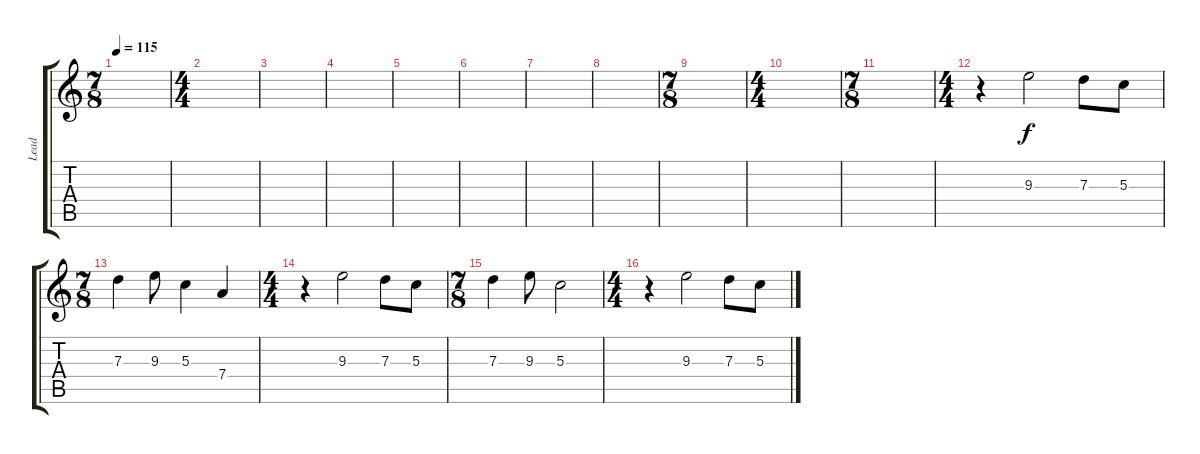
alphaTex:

\track ("Lead" "Lead") {instrument distortionguitar}
\staff {score tabs}
\tuning (E4 B3 G3 D3 A2 E2) {hide}
\ts (7 8)
\tempo 115
\clef g2
\ks c
|
\ts (4 4)
|
|
|
|
|
|
|
\ts (7 8)
|
\ts (4 4)
|
\ts (7 8)
|
\ts (4 4)
r.4 9.3.2 7.3.8 5.3.8 |
\ts (7 8)
7.3.4 9.3.8 5.3.4 7.4.4 |
\ts (4 4)
r.4 9.3.2 7.3.8 5.3.8 |
\ts (7 8)
7.3.4 9.3.8 5.3.2 |
\ts (4 4)
r.4 9.3.2 7.3.8 5.3.8
